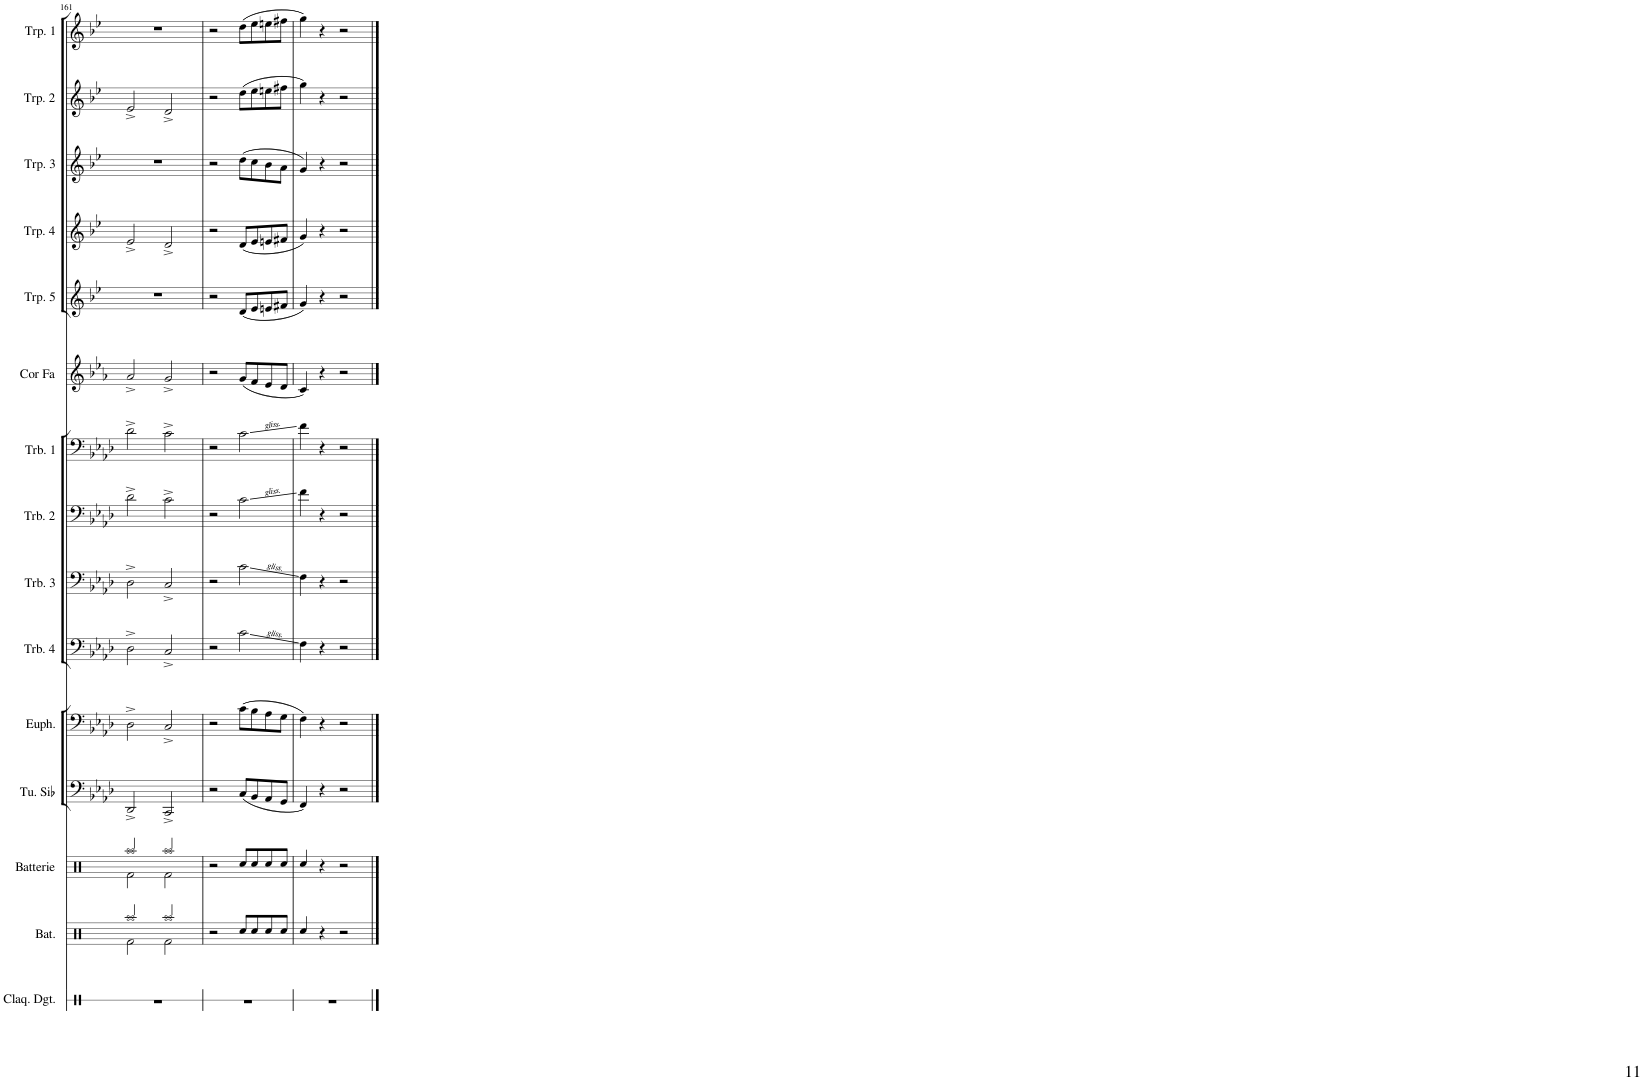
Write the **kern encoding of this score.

**kern	**kern	**kern	**kern	**kern	**kern	**kern	**kern	**kern	**kern	**kern	**kern	**kern	**kern	**kern
*part15	*part14	*part13	*part12	*part11	*part10	*part9	*part8	*part7	*part6	*part5	*part4	*part3	*part2	*part1
*staff15	*staff14	*staff13	*staff12	*staff11	*staff10	*staff9	*staff8	*staff7	*staff6	*staff5	*staff4	*staff3	*staff2	*staff1
*I"Claquement de doigts	*I"Batterie	*I"Batterie	*I"Tuba en Sib	*I"Euphonium	*I"Trombone 4	*I"Trombone 3	*I"Trombone 2	*I"Trombone 1	*I"Cor en Fa	*I"Trompette 5	*I"Trompette 4	*I"Trompette 3	*I"Trompette 2	*I"Trompette 1
*I'Claq. Dgt.	*I'Bat.	*I'Batterie	*I'Tu. Sib	*I'Euph.	*I'Trb. 4	*I'Trb. 3	*I'Trb. 2	*I'Trb. 1	*I'Cor Fa	*I'Trp. 5	*I'Trp. 4	*I'Trp. 3	*I'Trp. 2	*I'Trp. 1
!!LO:PB:g=z
*clefX	*clefX	*clefX	*clefF4	*clefF4	*clefF4	*clefF4	*clefF4	*clefF4	*clefG2	*clefG2	*clefG2	*clefG2	*clefG2	*clefG2
*	*	*	*	*	*	*	*	*	*Trd4c7	*Trd1c2	*Trd1c2	*Trd1c2	*Trd1c2	*Trd1c2
*k[]	*k[]	*k[]	*k[b-e-a-d-]	*k[b-e-a-d-]	*k[b-e-a-d-]	*k[b-e-a-d-]	*k[b-e-a-d-]	*k[b-e-a-d-]	*k[b-e-a-]	*k[b-e-]	*k[b-e-]	*k[b-e-]	*k[b-e-]	*k[b-e-]
*M2/2	*M2/2	*M2/2	*M2/2	*M2/2	*M2/2	*M2/2	*M2/2	*M2/2	*M2/2	*M2/2	*M2/2	*M2/2	*M2/2	*M2/2
*met(c|)	*met(c|)	*met(c|)	*met(c|)	*met(c|)	*met(c|)	*met(c|)	*met(c|)	*met(c|)	*met(c|)	*met(c|)	*met(c|)	*met(c|)	*met(c|)	*met(c|)
=161	=161	=161	=161	=161	=161	=161	=161	=161	=161	=161	=161	=161	=161	=161
*	*^	*^	*	*	*	*	*	*	*	*	*	*	*	*
1r	2Raa/	2Rf\	2Raa/	2Rf\	2DD-^/	2D-^\	2D-^\	2D-^\	2d-^\	2d-^\	2a-^/	1r	2e-^/	1r	2e-^/	1r
.	2Raa/	2Rf\	2Raa/	2Rf\	2CC^/	2C^/	2C^/	2C^/	2c^\	2c^\	2g^/	.	2d^/	.	2d^/	.
*	*v	*v	*	*	*	*	*	*	*	*	*	*	*	*	*	*
*	*	*v	*v	*	*	*	*	*	*	*	*	*	*	*	*
=162	=162	=162	=162	=162	=162	=162	=162	=162	=162	=162	=162	=162	=162	=162
1r	2r	2r	2r	2r	2r	2r	2r	2r	2r	2r	2r	2r	2r	2r
.	8Rcc/L	8Rcc/L	(8C/L	(8c\L	2c\	2c\	2c\	2c\	(8g/L	(8d/L	(8d/L	(8dd\L	(8dd\L	(8dd\L
.	8Rcc/	8Rcc/	8BB-/	8B-\	.	.	.	.	8f/	8e-/	8e-/	8cc\	8ee-\	8ee-\
.	8Rcc/	8Rcc/	8AA-/	8A-\	.	.	.	.	8e-/	8en/	8en/	8b-\	8een\	8een\
.	8Rcc/J	8Rcc/J	8GG/J	8G\J	.	.	.	.	8d/J	8f#X/J	8f#X/J	8a\J	8ff#X\J	8ff#X\J
=163	=163	=163	=163	=163	=163	=163	=163	=163	=163	=163	=163	=163	=163	=163
1r	4Rcc/	4Rcc/	4FF/)	4F\)	4F\	4F\	4f\	4f\	4c/)	4g/)	4g/)	4g/)	4gg\)	4gg\)
.	4r	4r	4r	4r	4r	4r	4r	4r	4r	4r	4r	4r	4r	4r
.	2r	2r	2r	2r	2r	2r	2r	2r	2r	2r	2r	2r	2r	2r
==	==	==	==	==	==	==	==	==	==	==	==	==	==	==
*-	*-	*-	*-	*-	*-	*-	*-	*-	*-	*-	*-	*-	*-	*-
